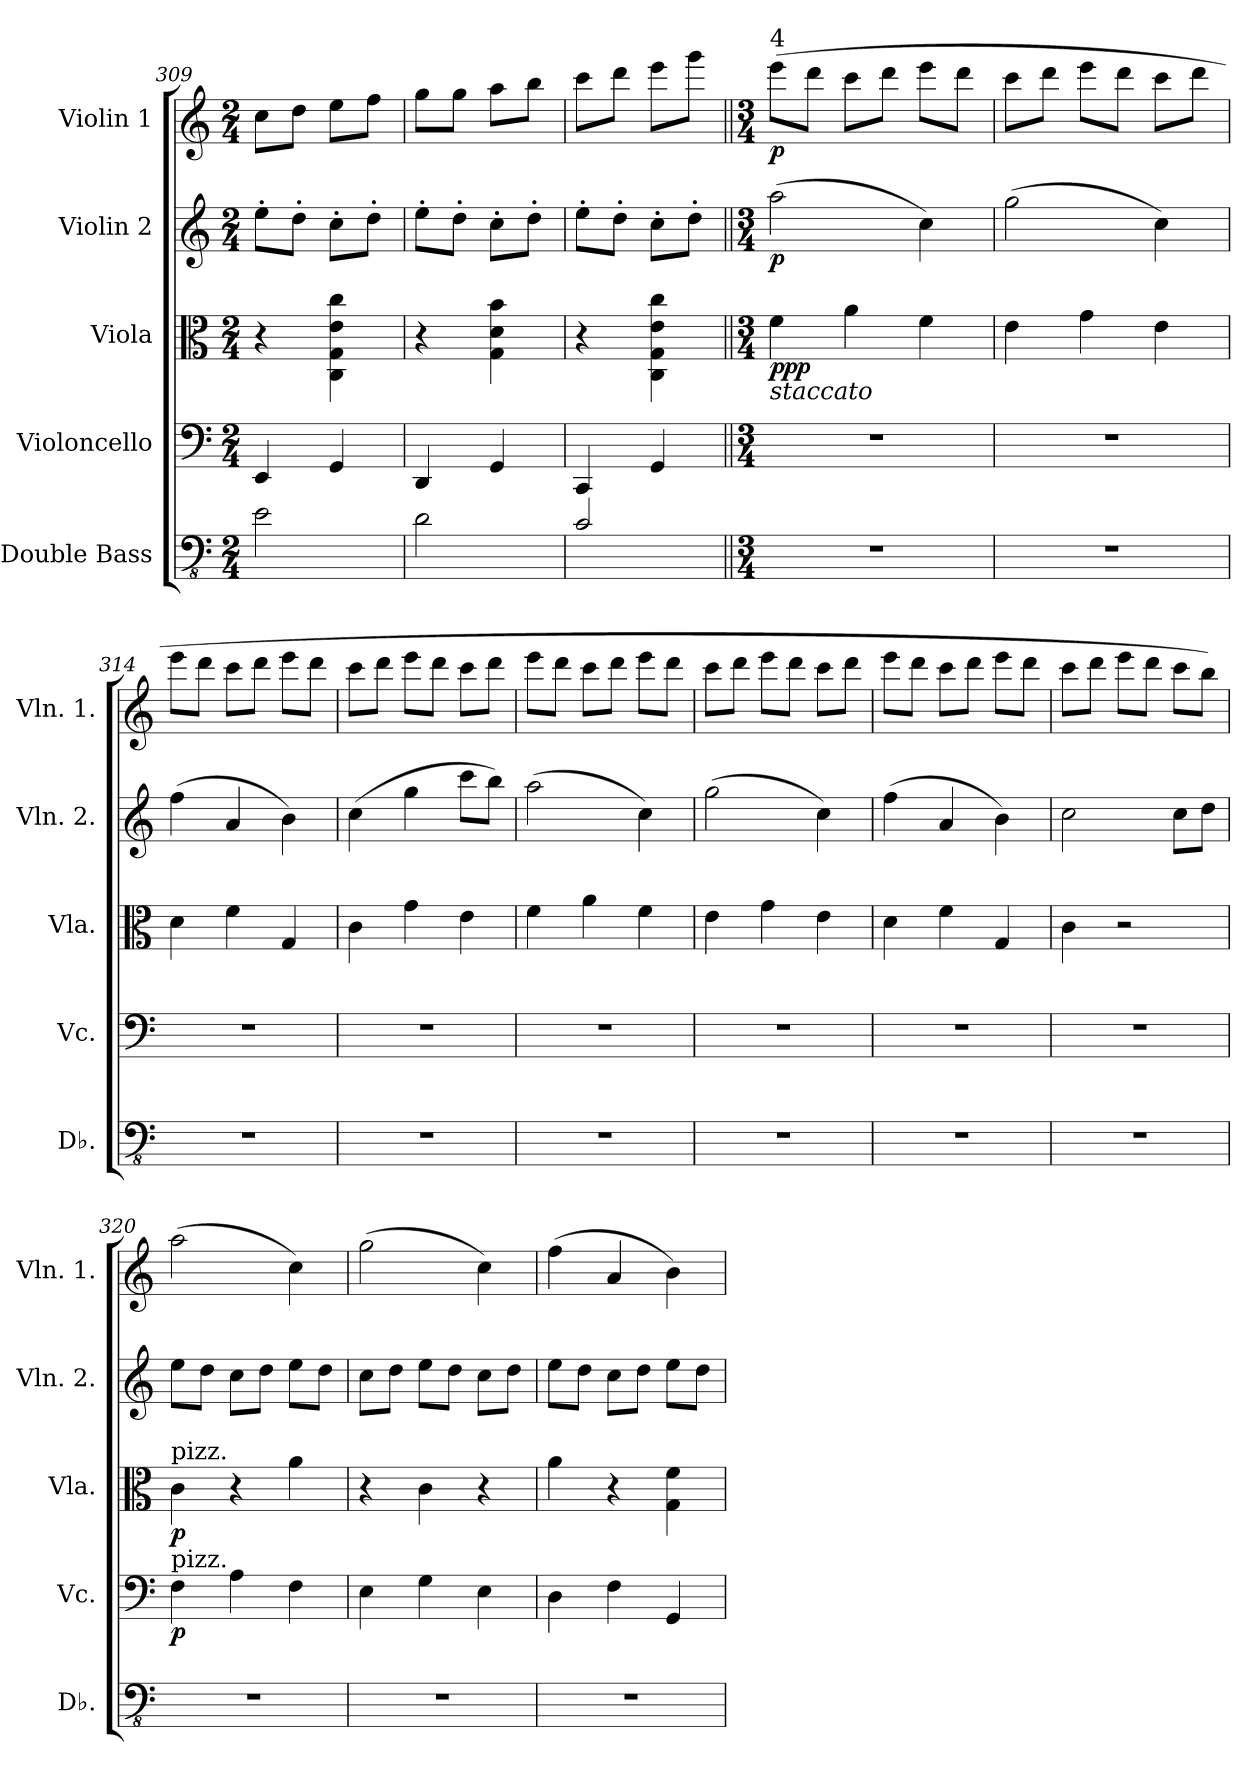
**kern	**kern	**dynam	**kern	**dynam	**kern	**dynam	**kern	**dynam
*part5	*part4	*part4	*part3	*part3	*part2	*part2	*part1	*part1
*staff5	*staff4	*staff4	*staff3	*staff3	*staff2	*staff2	*staff1	*staff1
*I"Double Bass	*I"Violoncello	*	*I"Viola	*	*I"Violin 2	*	*I"Violin 1	*
*I'Db.	*I'Vc.	*	*I'Vla.	*	*I'Vln. 2.	*	*I'Vln. 1.	*
*clefFv4	*clefF4	*	*clefC3	*	*clefG2	*	*clefG2	*
*ITrd7c12	*	*	*	*	*	*	*	*
*k[]	*k[]	*	*k[]	*	*k[]	*	*k[]	*
*M2/4	*M2/4	*	*M2/4	*	*M2/4	*	*M2/4	*
=309	=309	=309	=309	=309	=309	=309	=309	=309
2EE\	4EE/	.	4r	.	8ee'\L	.	8cc\L	.
.	.	.	.	.	8dd'\J	.	8dd\J	.
.	4GG/	.	4C\ 4G\ 4e\ 4cc\	.	8cc'\L	.	8ee\L	.
.	.	.	.	.	8dd'\J	.	8ff\J	.
!!LO:PB:g=z
=310	=310	=310	=310	=310	=310	=310	=310	=310
2DD\	4DD/	.	4r	.	8ee'\L	.	8gg\L	.
.	.	.	.	.	8dd'\J	.	8gg\J	.
.	4GG/	.	4G\ 4d\ 4b\	.	8cc'\L	.	8aa\L	.
.	.	.	.	.	8dd'\J	.	8bb\J	.
=311	=311	=311	=311	=311	=311	=311	=311	=311
2CC/	4CC/	.	4r	.	8ee'\L	.	8ccc\L	.
.	.	.	.	.	8dd'\J	.	8ddd\J	.
.	4GG/	.	4C\ 4G\ 4e\ 4cc\	.	8cc'\L	.	8eee\L	.
.	.	.	.	.	8dd'\J	.	8ggg\J	.
=312||	=312||	=312||	=312||	=312||	=312||	=312||	=312||	=312||
*M3/4	*M3/4	*	*M3/4	*	*M3/4	*	*M3/4	*
!	!	!	!	!	!	!	!LO:TX:a:t=4	!
!	!	!	!LO:TX:b:i:t=staccato	!	!	!	!	!
!	!	!	!	!LO:DY:b	!	!	!	!
!	!	!	!	!LO:DY:n=1:b	!	!LO:DY:b	!	!LO:DY:b
2.r	2.r	.	4f\	p pp	(2aa\	p	(8eee\L	p
.	.	.	.	.	.	.	8ddd\J	.
.	.	.	4a\	.	.	.	8ccc\L	.
.	.	.	.	.	.	.	8ddd\J	.
.	.	.	4f\	.	4cc\)	.	8eee\L	.
.	.	.	.	.	.	.	8ddd\J	.
=313	=313	=313	=313	=313	=313	=313	=313	=313
2.r	2.r	.	4e\	.	(2gg\	.	8ccc\L	.
.	.	.	.	.	.	.	8ddd\J	.
.	.	.	4g\	.	.	.	8eee\L	.
.	.	.	.	.	.	.	8ddd\J	.
.	.	.	4e\	.	4cc\)	.	8ccc\L	.
.	.	.	.	.	.	.	8ddd\J	.
=314	=314	=314	=314	=314	=314	=314	=314	=314
2.r	2.r	.	4d\	.	(4ff\	.	8eee\L	.
.	.	.	.	.	.	.	8ddd\J	.
.	.	.	4f\	.	4a/	.	8ccc\L	.
.	.	.	.	.	.	.	8ddd\J	.
.	.	.	4G/	.	4b\)	.	8eee\L	.
.	.	.	.	.	.	.	8ddd\J	.
=315	=315	=315	=315	=315	=315	=315	=315	=315
2.r	2.r	.	4c\	.	(4cc\	.	8ccc\L	.
.	.	.	.	.	.	.	8ddd\J	.
.	.	.	4g\	.	4gg\	.	8eee\L	.
.	.	.	.	.	.	.	8ddd\J	.
.	.	.	4e\	.	8ccc\L	.	8ccc\L	.
.	.	.	.	.	8bb\J)	.	8ddd\J	.
!!LO:LB:g=z
=316	=316	=316	=316	=316	=316	=316	=316	=316
2.r	2.r	.	4f\	.	(2aa\	.	8eee\L	.
.	.	.	.	.	.	.	8ddd\J	.
.	.	.	4a\	.	.	.	8ccc\L	.
.	.	.	.	.	.	.	8ddd\J	.
.	.	.	4f\	.	4cc\)	.	8eee\L	.
.	.	.	.	.	.	.	8ddd\J	.
=317	=317	=317	=317	=317	=317	=317	=317	=317
2.r	2.r	.	4e\	.	(2gg\	.	8ccc\L	.
.	.	.	.	.	.	.	8ddd\J	.
.	.	.	4g\	.	.	.	8eee\L	.
.	.	.	.	.	.	.	8ddd\J	.
.	.	.	4e\	.	4cc\)	.	8ccc\L	.
.	.	.	.	.	.	.	8ddd\J	.
=318	=318	=318	=318	=318	=318	=318	=318	=318
2.r	2.r	.	4d\	.	(4ff\	.	8eee\L	.
.	.	.	.	.	.	.	8ddd\J	.
.	.	.	4f\	.	4a/	.	8ccc\L	.
.	.	.	.	.	.	.	8ddd\J	.
.	.	.	4G/	.	4b\)	.	8eee\L	.
.	.	.	.	.	.	.	8ddd\J	.
=319	=319	=319	=319	=319	=319	=319	=319	=319
2.r	2.r	.	4c\	.	2cc\	.	8ccc\L	.
.	.	.	.	.	.	.	8ddd\J	.
.	.	.	2r	.	.	.	8eee\L	.
.	.	.	.	.	.	.	8ddd\J	.
.	.	.	.	.	8cc\L	.	8ccc\L	.
.	.	.	.	.	8dd\J	.	8bb\J)	.
=320	=320	=320	=320	=320	=320	=320	=320	=320
!	!	!	!LO:TX:a:t=pizz.	!	!	!	!	!
!	!LO:TX:a:t=pizz.	!	!	!	!	!	!	!
!	!	!LO:DY:b	!	!LO:DY:b	!	!	!	!
2.r	4F\	p	4c\	p	8ee\L	.	(2aa\	.
.	.	.	.	.	8dd\J	.	.	.
.	4A\	.	4r	.	8cc\L	.	.	.
.	.	.	.	.	8dd\J	.	.	.
.	4F\	.	4a\	.	8ee\L	.	4cc\)	.
.	.	.	.	.	8dd\J	.	.	.
=321	=321	=321	=321	=321	=321	=321	=321	=321
2.r	4E\	.	4r	.	8cc\L	.	(2gg\	.
.	.	.	.	.	8dd\J	.	.	.
.	4G\	.	4c\	.	8ee\L	.	.	.
.	.	.	.	.	8dd\J	.	.	.
.	4E\	.	4r	.	8cc\L	.	4cc\)	.
.	.	.	.	.	8dd\J	.	.	.
!!LO:PB:g=z
=322	=322	=322	=322	=322	=322	=322	=322	=322
2.r	4D\	.	4a\	.	8ee\L	.	(4ff\	.
.	.	.	.	.	8dd\J	.	.	.
.	4F\	.	4r	.	8cc\L	.	4a/	.
.	.	.	.	.	8dd\J	.	.	.
.	4GG/	.	4G\ 4f\	.	8ee\L	.	4b\)	.
.	.	.	.	.	8dd\J	.	.	.
=	=	=	=	=	=	=	=	=
*-	*-	*-	*-	*-	*-	*-	*-	*-
